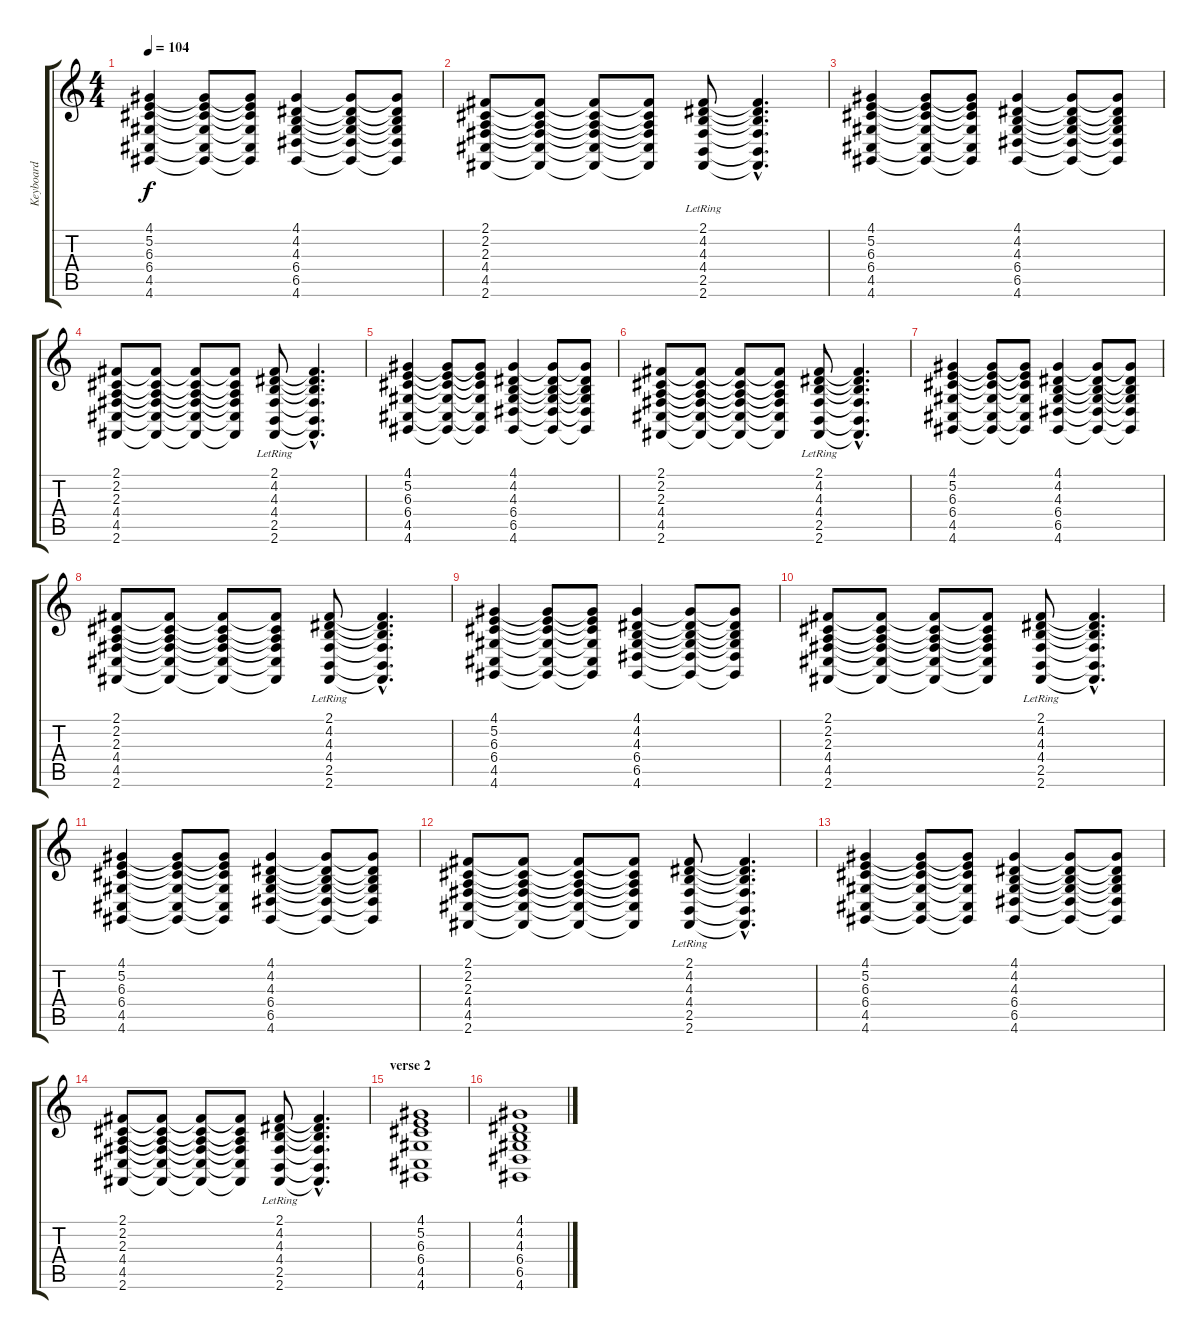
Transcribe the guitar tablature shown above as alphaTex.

\track ("Keyboard" "Keyboard") {instrument pad2warm}
\staff {score tabs}
\tuning (E4 B3 G3 D3 A2 E2) {hide}
\ts (4 4)
\tempo 104
\clef g2
\ks c
(4.1 5.2 6.3 6.4 4.5 4.6).4{dy f} (4.1{t} 5.2{t} 6.3{t} 6.4{t} 4.5{t} 4.6{t}).8 (4.1{t} 5.2{t} 6.3{t} 6.4{t} 4.5{t} 4.6{t}).8 (4.1 4.2 4.3 6.4 6.5 4.6).4 (4.1{t} 4.2{t} 4.3{t} 6.4{t} 6.5{t} 4.6{t}).8 (4.1{t} 4.2{t} 4.3{t} 6.4{t} 6.5{t} 4.6{t}).8 |
(2.1 2.2 2.3 4.4 4.5 2.6).8 (2.1{t} 2.2{t} 2.3{t} 4.4{t} 4.5{t} 2.6{t}).8 (2.1{t} 2.2{t} 2.3{t} 4.4{t} 4.5{t} 2.6{t}).8 (2.1{t} 2.2{t} 2.3{t} 4.4{t} 4.5{t} 2.6{t}).8 (2.1{lr} 4.2 4.3 4.4 2.5 2.6).8 (2.1{hac t} 4.2{hac t} 4.3{hac t} 4.4{hac t} 2.5{hac t} 2.6{hac t}).4{d} |
(4.1 5.2 6.3 6.4 4.5 4.6).4 (4.1{t} 5.2{t} 6.3{t} 6.4{t} 4.5{t} 4.6{t}).8 (4.1{t} 5.2{t} 6.3{t} 6.4{t} 4.5{t} 4.6{t}).8 (4.1 4.2 4.3 6.4 6.5 4.6).4 (4.1{t} 4.2{t} 4.3{t} 6.4{t} 6.5{t} 4.6{t}).8 (4.1{t} 4.2{t} 4.3{t} 6.4{t} 6.5{t} 4.6{t}).8 |
(2.1 2.2 2.3 4.4 4.5 2.6).8 (2.1{t} 2.2{t} 2.3{t} 4.4{t} 4.5{t} 2.6{t}).8 (2.1{t} 2.2{t} 2.3{t} 4.4{t} 4.5{t} 2.6{t}).8 (2.1{t} 2.2{t} 2.3{t} 4.4{t} 4.5{t} 2.6{t}).8 (2.1{lr} 4.2 4.3 4.4 2.5 2.6).8 (2.1{hac t} 4.2{hac t} 4.3{hac t} 4.4{hac t} 2.5{hac t} 2.6{hac t}).4{d} |
(4.1 5.2 6.3 6.4 4.5 4.6).4 (4.1{t} 5.2{t} 6.3{t} 6.4{t} 4.5{t} 4.6{t}).8 (4.1{t} 5.2{t} 6.3{t} 6.4{t} 4.5{t} 4.6{t}).8 (4.1 4.2 4.3 6.4 6.5 4.6).4 (4.1{t} 4.2{t} 4.3{t} 6.4{t} 6.5{t} 4.6{t}).8 (4.1{t} 4.2{t} 4.3{t} 6.4{t} 6.5{t} 4.6{t}).8 |
(2.1 2.2 2.3 4.4 4.5 2.6).8 (2.1{t} 2.2{t} 2.3{t} 4.4{t} 4.5{t} 2.6{t}).8 (2.1{t} 2.2{t} 2.3{t} 4.4{t} 4.5{t} 2.6{t}).8 (2.1{t} 2.2{t} 2.3{t} 4.4{t} 4.5{t} 2.6{t}).8 (2.1{lr} 4.2 4.3 4.4 2.5 2.6).8 (2.1{hac t} 4.2{hac t} 4.3{hac t} 4.4{hac t} 2.5{hac t} 2.6{hac t}).4{d} |
(4.1 5.2 6.3 6.4 4.5 4.6).4 (4.1{t} 5.2{t} 6.3{t} 6.4{t} 4.5{t} 4.6{t}).8 (4.1{t} 5.2{t} 6.3{t} 6.4{t} 4.5{t} 4.6{t}).8 (4.1 4.2 4.3 6.4 6.5 4.6).4 (4.1{t} 4.2{t} 4.3{t} 6.4{t} 6.5{t} 4.6{t}).8 (4.1{t} 4.2{t} 4.3{t} 6.4{t} 6.5{t} 4.6{t}).8 |
(2.1 2.2 2.3 4.4 4.5 2.6).8 (2.1{t} 2.2{t} 2.3{t} 4.4{t} 4.5{t} 2.6{t}).8 (2.1{t} 2.2{t} 2.3{t} 4.4{t} 4.5{t} 2.6{t}).8 (2.1{t} 2.2{t} 2.3{t} 4.4{t} 4.5{t} 2.6{t}).8 (2.1{lr} 4.2 4.3 4.4 2.5 2.6).8 (2.1{hac t} 4.2{hac t} 4.3{hac t} 4.4{hac t} 2.5{hac t} 2.6{hac t}).4{d} |
(4.1 5.2 6.3 6.4 4.5 4.6).4 (4.1{t} 5.2{t} 6.3{t} 6.4{t} 4.5{t} 4.6{t}).8 (4.1{t} 5.2{t} 6.3{t} 6.4{t} 4.5{t} 4.6{t}).8 (4.1 4.2 4.3 6.4 6.5 4.6).4 (4.1{t} 4.2{t} 4.3{t} 6.4{t} 6.5{t} 4.6{t}).8 (4.1{t} 4.2{t} 4.3{t} 6.4{t} 6.5{t} 4.6{t}).8 |
(2.1 2.2 2.3 4.4 4.5 2.6).8 (2.1{t} 2.2{t} 2.3{t} 4.4{t} 4.5{t} 2.6{t}).8 (2.1{t} 2.2{t} 2.3{t} 4.4{t} 4.5{t} 2.6{t}).8 (2.1{t} 2.2{t} 2.3{t} 4.4{t} 4.5{t} 2.6{t}).8 (2.1{lr} 4.2 4.3 4.4 2.5 2.6).8 (2.1{hac t} 4.2{hac t} 4.3{hac t} 4.4{hac t} 2.5{hac t} 2.6{hac t}).4{d} |
(4.1 5.2 6.3 6.4 4.5 4.6).4 (4.1{t} 5.2{t} 6.3{t} 6.4{t} 4.5{t} 4.6{t}).8 (4.1{t} 5.2{t} 6.3{t} 6.4{t} 4.5{t} 4.6{t}).8 (4.1 4.2 4.3 6.4 6.5 4.6).4 (4.1{t} 4.2{t} 4.3{t} 6.4{t} 6.5{t} 4.6{t}).8 (4.1{t} 4.2{t} 4.3{t} 6.4{t} 6.5{t} 4.6{t}).8 |
(2.1 2.2 2.3 4.4 4.5 2.6).8 (2.1{t} 2.2{t} 2.3{t} 4.4{t} 4.5{t} 2.6{t}).8 (2.1{t} 2.2{t} 2.3{t} 4.4{t} 4.5{t} 2.6{t}).8 (2.1{t} 2.2{t} 2.3{t} 4.4{t} 4.5{t} 2.6{t}).8 (2.1{lr} 4.2 4.3 4.4 2.5 2.6).8 (2.1{hac t} 4.2{hac t} 4.3{hac t} 4.4{hac t} 2.5{hac t} 2.6{hac t}).4{d} |
(4.1 5.2 6.3 6.4 4.5 4.6).4 (4.1{t} 5.2{t} 6.3{t} 6.4{t} 4.5{t} 4.6{t}).8 (4.1{t} 5.2{t} 6.3{t} 6.4{t} 4.5{t} 4.6{t}).8 (4.1 4.2 4.3 6.4 6.5 4.6).4 (4.1{t} 4.2{t} 4.3{t} 6.4{t} 6.5{t} 4.6{t}).8 (4.1{t} 4.2{t} 4.3{t} 6.4{t} 6.5{t} 4.6{t}).8 |
(2.1 2.2 2.3 4.4 4.5 2.6).8 (2.1{t} 2.2{t} 2.3{t} 4.4{t} 4.5{t} 2.6{t}).8 (2.1{t} 2.2{t} 2.3{t} 4.4{t} 4.5{t} 2.6{t}).8 (2.1{t} 2.2{t} 2.3{t} 4.4{t} 4.5{t} 2.6{t}).8 (2.1{lr} 4.2 4.3 4.4 2.5 2.6).8 (2.1{hac t} 4.2{hac t} 4.3{hac t} 4.4{hac t} 2.5{hac t} 2.6{hac t}).4{d} |
\section ("" "verse 2")
(4.1 5.2 6.3 6.4 4.5 4.6).1 |
(4.1 4.2 4.3 6.4 6.5 4.6).1
